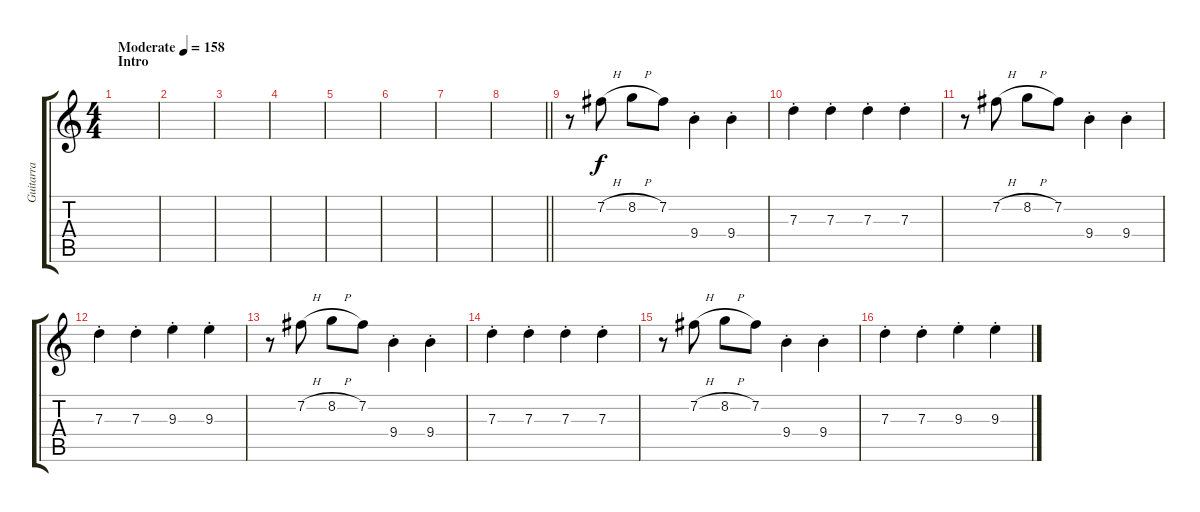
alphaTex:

\track ("Guitarra" "Guitarra") {instrument distortionguitar}
\staff {score tabs}
\tuning (E4 B3 G3 D3 A2 E2) {hide}
\ts (4 4)
\section ("" "Intro")
\tempo (158 "Moderate")
\clef g2
\ks c
|
|
|
|
|
|
|
\barLineRight lightlight
|
r.8 7.2{h}.8 8.2{h}.8 7.2.8 9.4{st}.4 9.4{st}.4 |
7.3{st}.4 7.3{st}.4 7.3{st}.4 7.3{st}.4 |
r.8 7.2{h}.8 8.2{h}.8 7.2.8 9.4{st}.4 9.4{st}.4 |
7.3{st}.4 7.3{st}.4 9.3{st}.4 9.3{st}.4 |
r.8 7.2{h}.8 8.2{h}.8 7.2.8 9.4{st}.4 9.4{st}.4 |
7.3{st}.4 7.3{st}.4 7.3{st}.4 7.3{st}.4 |
r.8 7.2{h}.8 8.2{h}.8 7.2.8 9.4{st}.4 9.4{st}.4 |
7.3{st}.4 7.3{st}.4 9.3{st}.4 9.3{st}.4
